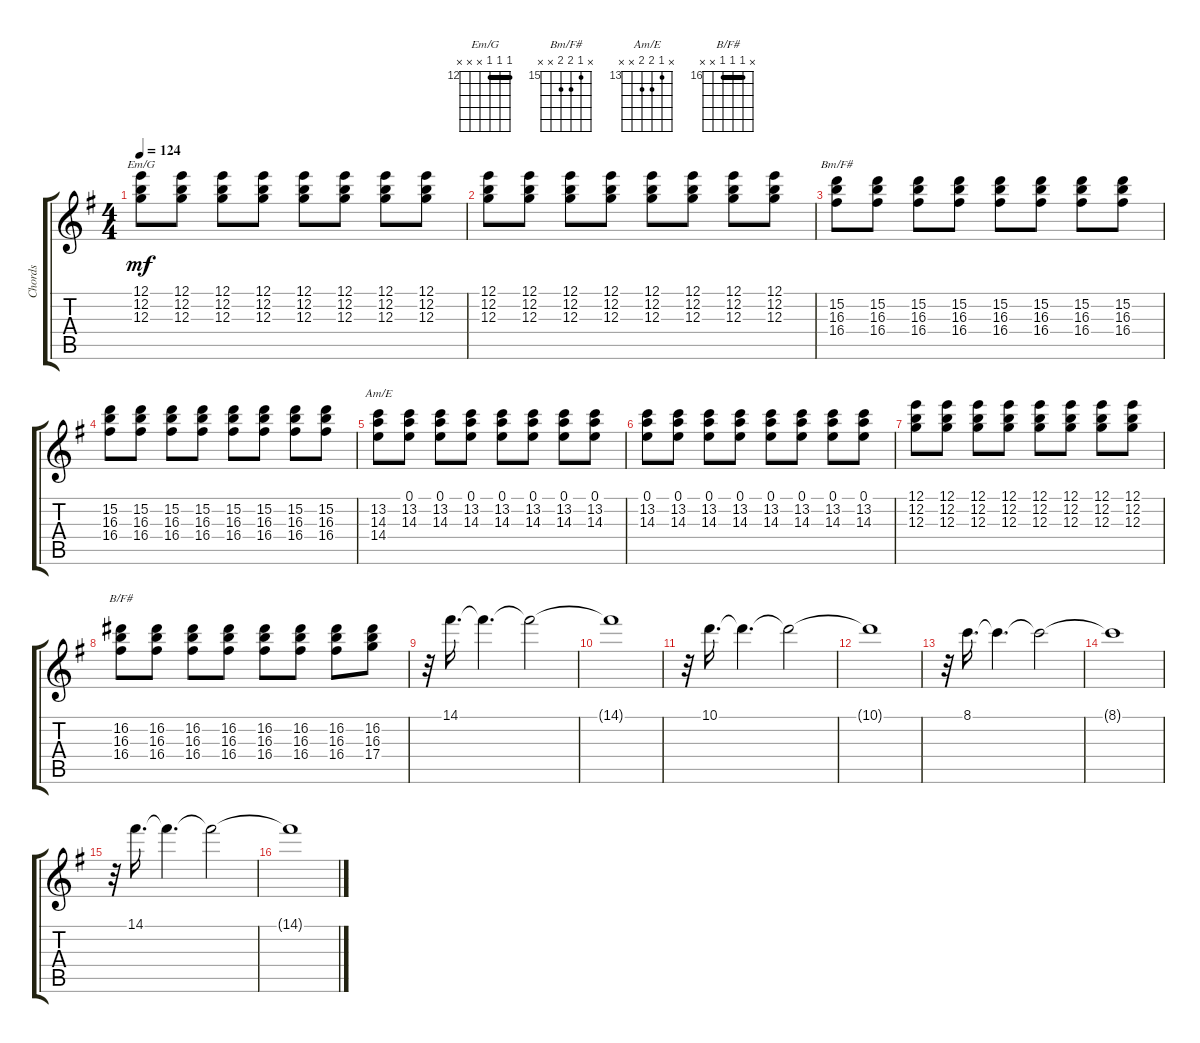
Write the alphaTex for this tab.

\track ("Chords" "Chords") {instrument electricguitarclean}
\staff {score tabs}
\tuning (E4 B3 G3 D3 A2 E2) {hide}
\chord ("Em/G" 12 12 12 x x x) {firstfret 12 barre 12}
\chord ("Bm/F#" x 15 16 16 x x) {firstfret 15}
\chord ("Am/E" x 13 14 14 x x) {firstfret 13}
\chord ("B/F#" x 16 16 16 x x) {firstfret 16 barre 16}
\ts (4 4)
\tempo 124
\clef g2
\ks g
(12.1 12.2 12.3).8{ch "Em/G" dy mf} (12.1 12.2 12.3).8 (12.1 12.2 12.3).8 (12.1 12.2 12.3).8 (12.1 12.2 12.3).8 (12.1 12.2 12.3).8 (12.1 12.2 12.3).8 (12.1 12.2 12.3).8 |
(12.1 12.2 12.3).8 (12.1 12.2 12.3).8 (12.1 12.2 12.3).8 (12.1 12.2 12.3).8 (12.1 12.2 12.3).8 (12.1 12.2 12.3).8 (12.1 12.2 12.3).8 (12.1 12.2 12.3).8 |
(15.2 16.3 16.4).8{ch "Bm/F#"} (15.2 16.3 16.4).8 (15.2 16.3 16.4).8 (15.2 16.3 16.4).8 (15.2 16.3 16.4).8 (15.2 16.3 16.4).8 (15.2 16.3 16.4).8 (15.2 16.3 16.4).8 |
(15.2 16.3 16.4).8 (15.2 16.3 16.4).8 (15.2 16.3 16.4).8 (15.2 16.3 16.4).8 (15.2 16.3 16.4).8 (15.2 16.3 16.4).8 (15.2 16.3 16.4).8 (15.2 16.3 16.4).8 |
(13.2 14.3 14.4).8{ch "Am/E"} (0.1 13.2 14.3).8 (0.1 13.2 14.3).8 (0.1 13.2 14.3).8 (0.1 13.2 14.3).8 (0.1 13.2 14.3).8 (0.1 13.2 14.3).8 (0.1 13.2 14.3).8 |
(0.1 13.2 14.3).8 (0.1 13.2 14.3).8 (0.1 13.2 14.3).8 (0.1 13.2 14.3).8 (0.1 13.2 14.3).8 (0.1 13.2 14.3).8 (0.1 13.2 14.3).8 (0.1 13.2 14.3).8 |
(12.1 12.2 12.3).8 (12.1 12.2 12.3).8 (12.1 12.2 12.3).8 (12.1 12.2 12.3).8 (12.1 12.2 12.3).8 (12.1 12.2 12.3).8 (12.1 12.2 12.3).8 (12.1 12.2 12.3).8 |
(16.2 16.3 16.4).8{ch "B/F#"} (16.2 16.3 16.4).8 (16.2 16.3 16.4).8 (16.2 16.3 16.4).8 (16.2 16.3 16.4).8 (16.2 16.3 16.4).8 (16.2 16.3 16.4).8 (16.2 16.3 17.4).8 |
r.32 14.1.16{d} 14.1{t}.4{d} 14.1{t}.2 |
14.1{t}.1 |
r.32 10.1.16{d} 10.1{t}.4{d} 10.1{t}.2 |
10.1{t}.1 |
r.32 8.1.16{d} 8.1{t}.4{d} 8.1{t}.2 |
8.1{t}.1 |
r.32 14.1.16{d} 14.1{t}.4{d} 14.1{t}.2 |
14.1{t}.1
